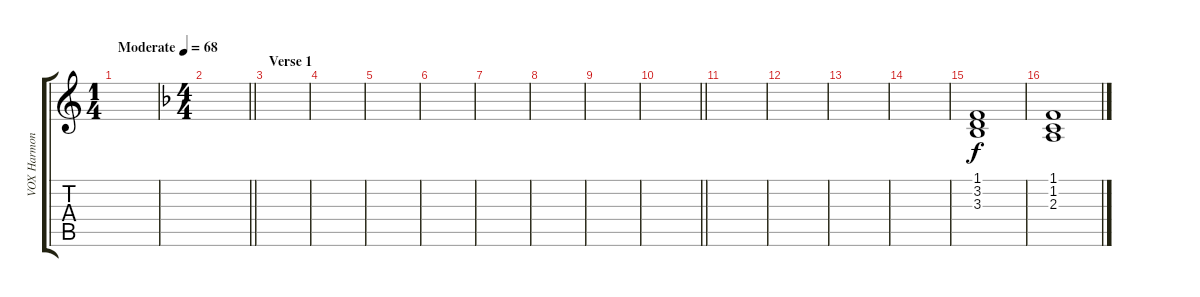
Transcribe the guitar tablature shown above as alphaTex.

\track ("VOX Harmonies" "VOX Harmon") {instrument choiraahs}
\staff {score tabs}
\tuning (E4 B3 G3 D3 A2 E2) {hide}
\ts (1 4)
\tempo (68 "Moderate")
\clef g2
\ks c
|
\ts (4 4)
\barLineRight lightlight
\ks f
|
\section ("" "Verse 1")
|
|
|
|
|
|
|
\barLineRight lightlight
|
|
|
|
|
(1.1 3.2 3.3).1 |
(1.1 1.2 2.3).1
